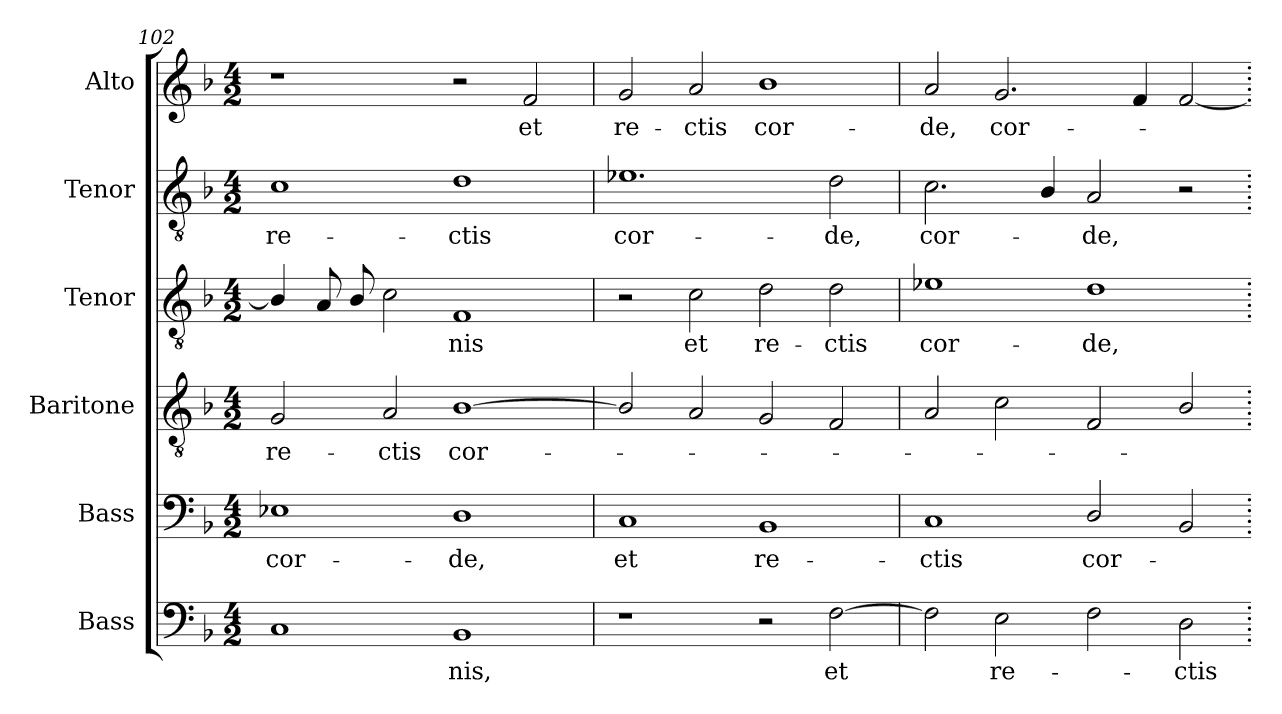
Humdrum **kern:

**kern	**text	**kern	**text	**kern	**text	**kern	**text	**kern	**text	**kern	**text
*part6	*part6	*part5	*part5	*part4	*part4	*part3	*part3	*part2	*part2	*part1	*part1
*staff6	*staff6	*staff5	*staff5	*staff4	*staff4	*staff3	*staff3	*staff2	*staff2	*staff1	*staff1
*I"Bass	*	*I"Bass	*	*I"Baritone	*	*I"Tenor	*	*I"Tenor	*	*I"Alto	*
*I'B.	*	*I'B.	*	*	*	*I'T.	*	*I'T.	*	*I'A.	*
!!LO:LB:g=z
*clefF4	*	*clefF4	*	*clefGv2	*	*clefGv2	*	*clefGv2	*	*clefG2	*
*	*	*	*	*ITrd7c12	*	*ITrd7c12	*	*ITrd7c12	*	*	*
*k[b-]	*	*k[b-]	*	*k[b-]	*	*k[b-]	*	*k[b-]	*	*k[b-]	*
*F:	*	*F:	*	*F:	*	*F:	*	*F:	*	*F:	*
*M4/2	*	*M4/2	*	*M4/2	*	*M4/2	*	*M4/2	*	*M4/2	*
=102	=102	=102	=102	=102	=102	=102	=102	=102	=102	=102	=102
!	!	!	!LO:LY:b:color=#000000	!	!	!	!	!	!	!	!
!	!	!	!	!	!LO:LY:b:color=#000000	!	!	!	!	!	!
!	!	!	!	!	!	!	!	!	!LO:LY:b:color=#000000	!	!
1Ci	.	1E-Xi	cor-	2GGi/	re-	4BB-i/]	.	1Ci	re-	1r	.
.	.	.	.	.	.	8AAi/	.	.	.	.	.
.	.	.	.	.	.	8BB-i/	.	.	.	.	.
!	!	!	!	!	!LO:LY:b:color=#000000	!	!	!	!	!	!
.	.	.	.	2AAi/	-ctis	2Ci\	.	.	.	.	.
!	!LO:LY:b:color=#000000	!	!	!	!	!	!	!	!	!	!
!	!	!	!LO:LY:b:color=#000000	!	!	!	!	!	!	!	!
!	!	!	!	!	!LO:LY:b:color=#000000	!	!	!	!	!	!
!	!	!	!	!	!	!	!LO:LY:b:color=#000000	!	!	!	!
!	!	!	!	!	!	!	!	!	!LO:LY:b:color=#000000	!	!
1BB-i	-nis,	1Di	-de,	[1BB-i	cor-	1FFi	-nis	1Di	-ctis	2r	.
!	!	!	!	!	!	!	!	!	!	!	!LO:LY:b:color=#000000
.	.	.	.	.	.	.	.	.	.	2fi/	et
=103	=103	=103	=103	=103	=103	=103	=103	=103	=103	=103	=103
!	!	!	!LO:LY:b:color=#000000	!	!	!	!	!	!	!	!
!	!	!	!	!	!	!	!	!	!LO:LY:b:color=#000000	!	!
!	!	!	!	!	!	!	!	!	!	!	!LO:LY:b:color=#000000
1r	.	1Ci	et	2BB-i/]	.	2r	.	1.E-Xi	cor-	2gi/	re-
!	!	!	!	!	!	!	!LO:LY:b:color=#000000	!	!	!	!
!	!	!	!	!	!	!	!	!	!	!	!LO:LY:b:color=#000000
.	.	.	.	2AAi/	.	2Ci\	et	.	.	2ai/	-ctis
!	!	!	!LO:LY:b:color=#000000	!	!	!	!	!	!	!	!
!	!	!	!	!	!	!	!LO:LY:b:color=#000000	!	!	!	!
!	!	!	!	!	!	!	!	!	!	!	!LO:LY:b:color=#000000
2r	.	1BB-i	re-	2GGi/	.	2Di\	re-	.	.	1b-i	cor-
!	!LO:LY:b:color=#000000	!	!	!	!	!	!	!	!	!	!
!	!	!	!	!	!	!	!LO:LY:b:color=#000000	!	!	!	!
!	!	!	!	!	!	!	!	!	!LO:LY:b:color=#000000	!	!
[2Fi\	et	.	.	2FFi/	.	2Di\	-ctis	2Di\	-de,	.	.
=104	=104	=104	=104	=104	=104	=104	=104	=104	=104	=104	=104
!	!	!	!LO:LY:b:color=#000000	!	!	!	!	!	!	!	!
!	!	!	!	!	!	!	!LO:LY:b:color=#000000	!	!	!	!
!	!	!	!	!	!	!	!	!	!LO:LY:b:color=#000000	!	!
!	!	!	!	!	!	!	!	!	!	!	!LO:LY:b:color=#000000
2Fi\]	.	1Ci	-ctis	2AAi/	.	1E-Xi	cor-	2.Ci\	cor-	2ai/	-de,
!	!LO:LY:b:color=#000000	!	!	!	!	!	!	!	!	!	!
!	!	!	!	!	!	!	!	!	!	!	!LO:LY:b:color=#000000
2Ei\	re-	.	.	2Ci\	.	.	.	.	.	2.gi/	cor-
.	.	.	.	.	.	.	.	4BB-i/	.	.	.
!	!	!	!LO:LY:b:color=#000000	!	!	!	!	!	!	!	!
!	!	!	!	!	!	!	!LO:LY:b:color=#000000	!	!	!	!
!	!	!	!	!	!	!	!	!	!LO:LY:b:color=#000000	!	!
2Fi\	.	2Di/	cor-	2FFi/	.	1Di	-de,	2AAi/	-de,	.	.
.	.	.	.	.	.	.	.	.	.	4fi/	.
!	!LO:LY:b:color=#000000	!	!	!	!	!	!	!	!	!	!
2Di\	-ctis	2BB-i/	.	2BB-i/	.	.	.	2r	.	[2fi/	.
=.	=.	=.	=.	=.	=.	=.	=.	=.	=.	=.	=.
*-	*-	*-	*-	*-	*-	*-	*-	*-	*-	*-	*-
